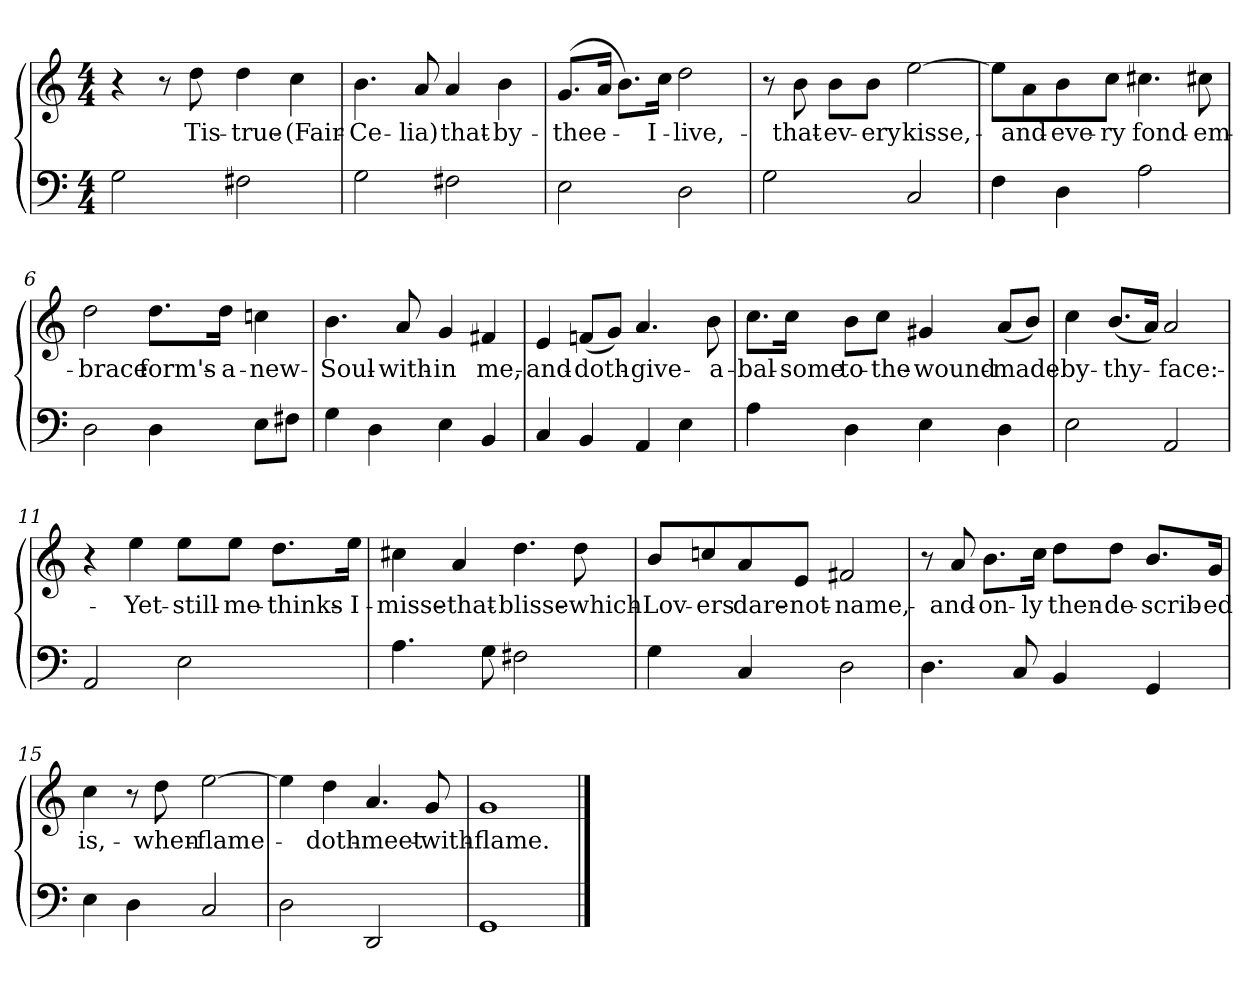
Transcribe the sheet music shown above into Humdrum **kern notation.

**kern	**kern	**text
*part2	*part1	*part1
*staff2	*staff1	*staff1
*clefF4	*clefG2	*
*k[]	*k[]	*
*C:	*C:	*
*M4/4	*M4/4	*
=1	=1	=1
2G\	4r	.
.	8r	.
.	8dd\	Tis-
2F#X\	4dd\	true-
.	4cc\	(Fair-
=2	=2	=2
!	!	!LO:LY:i
2G\	4.b\	Ce-
!	!	!LO:LY:i
.	8a/	-lia)
2F#X\	4a/	that-
.	4b\	by-
=3	=3	=3
2E\	(8.g/L	thee-
.	16a/Jk	.
.	8.b\L)	.
.	16cc\Jk	I-
2D\	2dd\	live,-
=4	=4	=4
2G\	8r	.
.	8b\	that-
.	8b\L	ev-
.	8b\J	-ery
2C/	[2ee\	kisse,-
=5	=5	=5
4F\	8ee\L]	.
.	8a\	and-
4D\	8b\	eve-
.	8cc\J	-ry
2A\	4.cc#X\	fond-
.	8cc#X\	em-
!!LO:LB:g=z
=6	=6	=6
2D\	2dd\	-brace
4D\	8.dd\L	form's-
.	16dd\Jk	a-
8E\L	4ccn\	new-
8F#X\J	.	.
=7	=7	=7
4G\	4.b\	Soul-
4D\	.	.
.	8a/	with-
4E\	4g/	-in
4BB/	4f#X/	me,-
=8	=8	=8
4C/	4e/	and-
4BB/	(8fn/L	doth-
.	8g/J)	.
4AA/	4.a/	give-
4E\	.	.
.	8b\	a-
=9	=9	=9
4A\	8.cc\L	bal-
.	16cc\Jk	-some
4D\	8b\L	to-
.	8cc\J	the-
4E\	4g#X/	wound-
4D\	(8a/L	made-
.	8b/J)	.
=10	=10	=10
2E\	4cc\	by-
.	(8.b/L	thy-
.	16a/Jk)	.
2AA/	2a/	face:-
!!LO:LB:g=z
=11	=11	=11
2AA/	4r	.
.	4ee\	Yet-
2E\	8ee\L	still-
.	8ee\J	me-
.	8.dd\L	thinks-
.	16ee\Jk	I-
=12	=12	=12
4.A\	4cc#X\	misse-
.	4a/	that-
8G\	.	.
2F#X\	4.dd\	blisse-
.	8dd\	which-
=13	=13	=13
4G\	8b/L	Lov-
.	8ccn/	-ers
4C/	8a/	dare-
.	8e/J	not-
2D\	2f#X/	name,-
!!LO:LB:g=z
=14	=14	=14
4.D\	8r	.
.	8a/	and-
.	8.b\L	on-
8C/	.	.
.	16cc\Jk	-ly
4BB/	8dd\L	then-
.	8dd\J	de-
4GG/	8.b/L	-scrib-
.	16g/Jk	-ed
=15	=15	=15
4E\	4cc\	is,-
4D\	8r	.
.	8dd\	when-
2C/	[2ee\	flame-
=16	=16	=16
2D\	4ee\]	.
.	4dd\	doth-
2DD/	4.a/	meet-
.	8g/	with-
=17	=17	=17
1GG/	1g/	flame.-
==	==	==
*-	*-	*-
